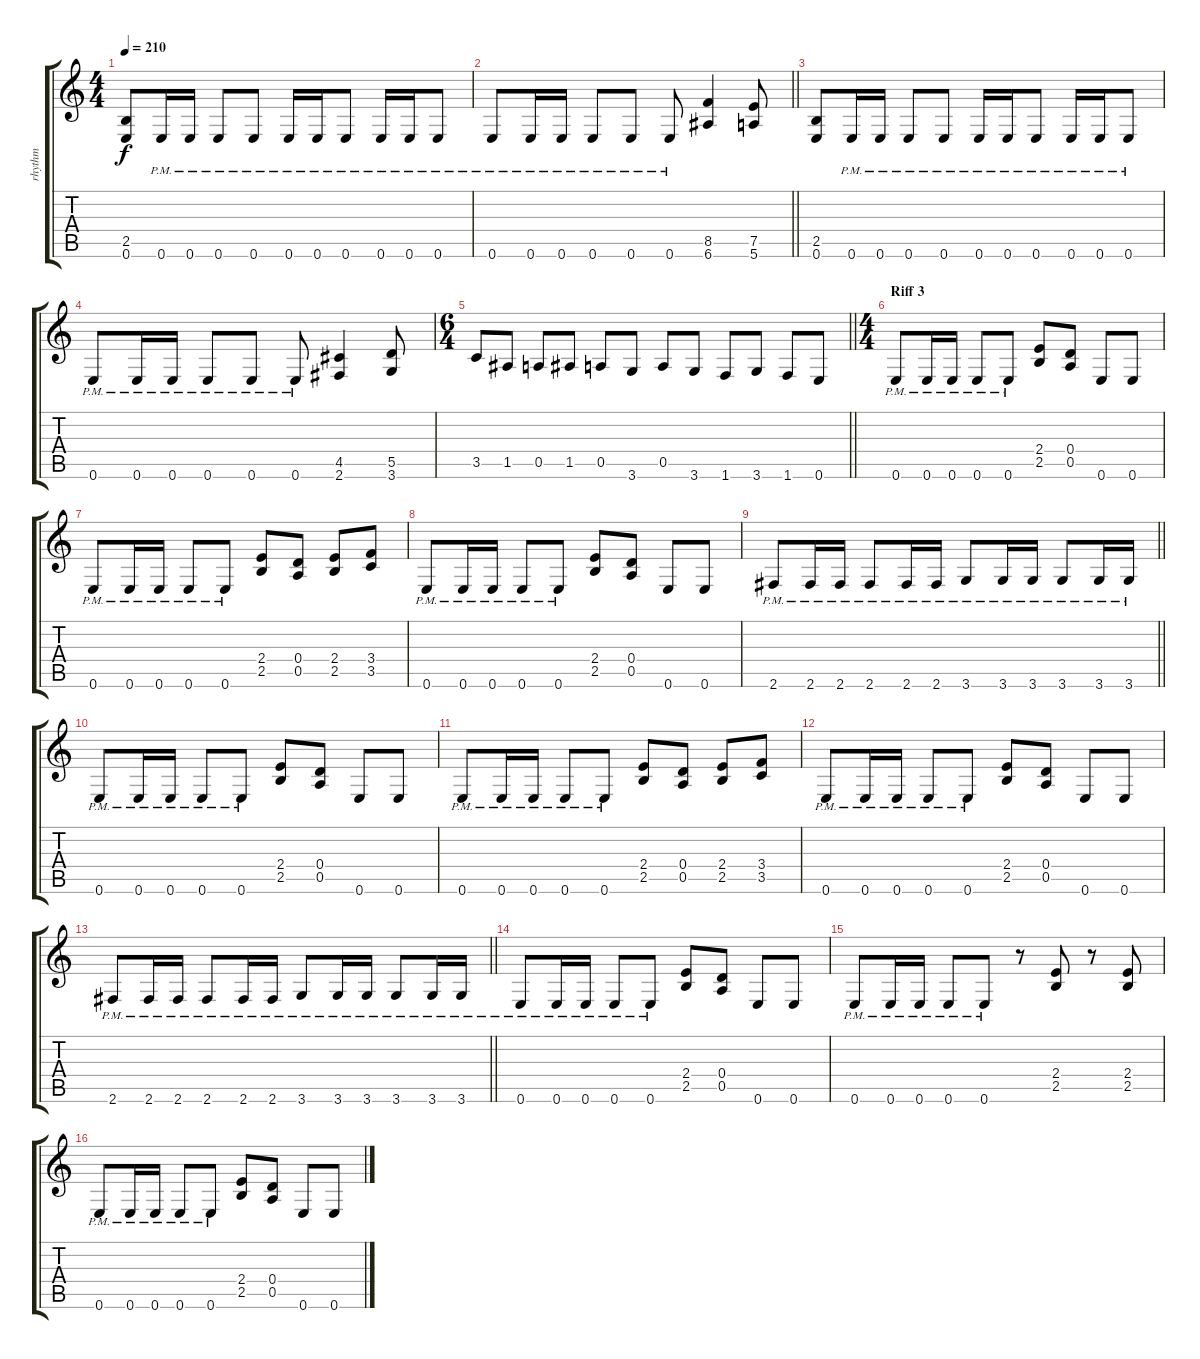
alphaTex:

\track ("rhythm" "rhythm") {instrument distortionguitar}
\staff {score tabs}
\tuning (E4 B3 G3 D3 A2 E2) {hide}
\ts (4 4)
\tempo 210
\clef g2
\ks c
(2.5 0.6).8{dy f} 0.6{pm}.16 0.6{pm}.16 0.6{pm}.8 0.6{pm}.8 0.6{pm}.16 0.6{pm}.16 0.6{pm}.8 0.6{pm}.16 0.6{pm}.16 0.6{pm}.8 |
\barLineRight lightlight
0.6{pm}.8 0.6{pm}.16 0.6{pm}.16 0.6{pm}.8 0.6{pm}.8 0.6{pm}.8 (8.5 6.6).4 (7.5 5.6).8 |
(2.5 0.6).8 0.6{pm}.16 0.6{pm}.16 0.6{pm}.8 0.6{pm}.8 0.6{pm}.16 0.6{pm}.16 0.6{pm}.8 0.6{pm}.16 0.6{pm}.16 0.6{pm}.8 |
0.6{pm}.8 0.6{pm}.16 0.6{pm}.16 0.6{pm}.8 0.6{pm}.8 0.6{pm}.8 (4.5 2.6).4 (5.5 3.6).8 |
\ts (6 4)
\barLineRight lightlight
3.5.8 1.5.8 0.5.8 1.5.8 0.5.8 3.6.8 0.5.8 3.6.8 1.6.8 3.6.8 1.6.8 0.6.8 |
\ts (4 4)
\section ("" "Riff 3")
0.6{pm}.8 0.6{pm}.16 0.6{pm}.16 0.6{pm}.8 0.6{pm}.8 (2.4 2.5).8 (0.4 0.5).8 0.6.8 0.6.8 |
0.6{pm}.8 0.6{pm}.16 0.6{pm}.16 0.6{pm}.8 0.6{pm}.8 (2.4 2.5).8 (0.4 0.5).8 (2.4 2.5).8 (3.4 3.5).8 |
0.6{pm}.8 0.6{pm}.16 0.6{pm}.16 0.6{pm}.8 0.6{pm}.8 (2.4 2.5).8 (0.4 0.5).8 0.6.8 0.6.8 |
\barLineRight lightlight
2.6{pm}.8 2.6{pm}.16 2.6{pm}.16 2.6{pm}.8 2.6{pm}.16 2.6{pm}.16 3.6{pm}.8 3.6{pm}.16 3.6{pm}.16 3.6{pm}.8 3.6{pm}.16 3.6{pm}.16 |
0.6{pm}.8 0.6{pm}.16 0.6{pm}.16 0.6{pm}.8 0.6{pm}.8 (2.4 2.5).8 (0.4 0.5).8 0.6.8 0.6.8 |
0.6{pm}.8 0.6{pm}.16 0.6{pm}.16 0.6{pm}.8 0.6{pm}.8 (2.4 2.5).8 (0.4 0.5).8 (2.4 2.5).8 (3.4 3.5).8 |
0.6{pm}.8 0.6{pm}.16 0.6{pm}.16 0.6{pm}.8 0.6{pm}.8 (2.4 2.5).8 (0.4 0.5).8 0.6.8 0.6.8 |
\barLineRight lightlight
2.6{pm}.8 2.6{pm}.16 2.6{pm}.16 2.6{pm}.8 2.6{pm}.16 2.6{pm}.16 3.6{pm}.8 3.6{pm}.16 3.6{pm}.16 3.6{pm}.8 3.6{pm}.16 3.6{pm}.16 |
0.6{pm}.8 0.6{pm}.16 0.6{pm}.16 0.6{pm}.8 0.6{pm}.8 (2.4 2.5).8 (0.4 0.5).8 0.6.8 0.6.8 |
0.6{pm}.8 0.6{pm}.16 0.6{pm}.16 0.6{pm}.8 0.6{pm}.8 r.8 (2.4 2.5).8 r.8 (2.4 2.5).8 |
0.6{pm}.8 0.6{pm}.16 0.6{pm}.16 0.6{pm}.8 0.6{pm}.8 (2.4 2.5).8 (0.4 0.5).8 0.6.8 0.6.8
